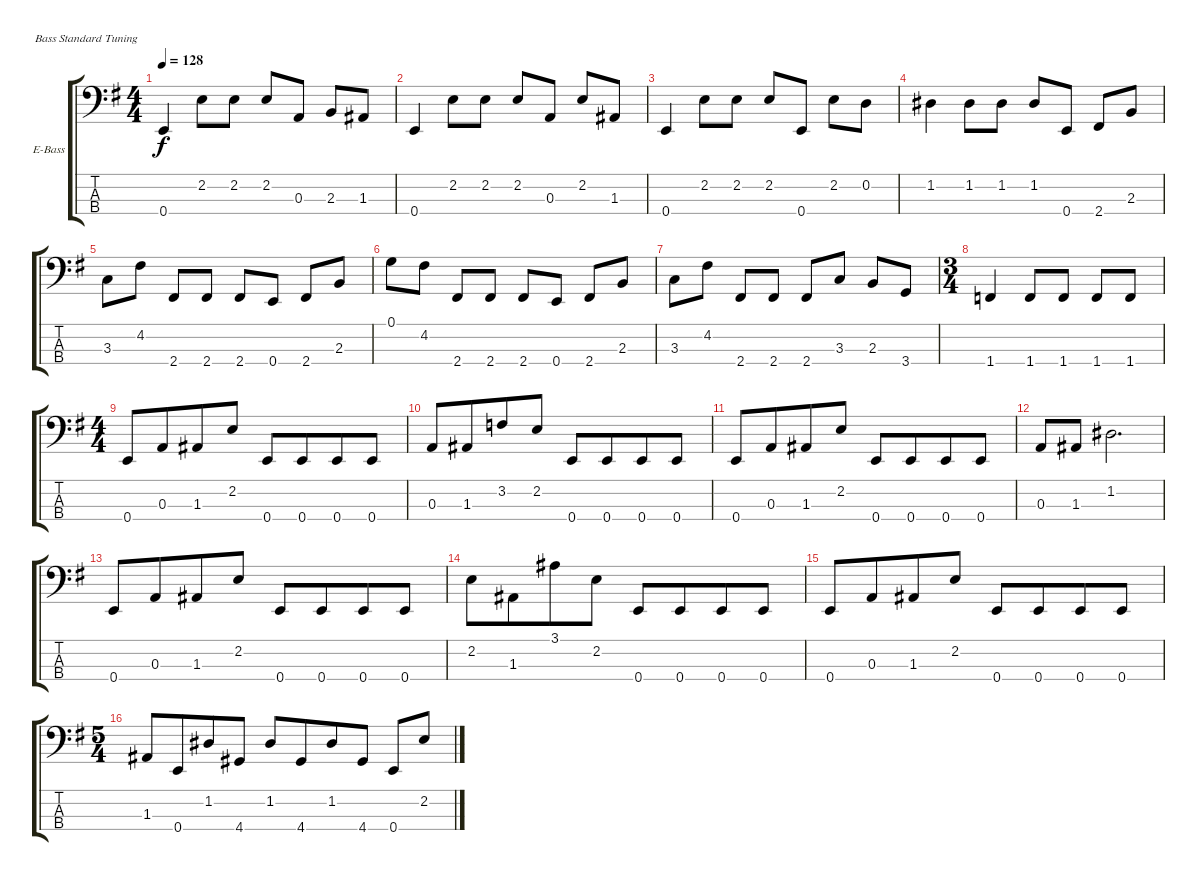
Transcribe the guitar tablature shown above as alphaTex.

\bracketExtendMode groupsimilarinstruments
\firstSystemTrackNameOrientation horizontal
\otherSystemsTrackNameOrientation horizontal
\track ("Bass" "E-Bass") {instrument electricbasspick}
\staff {score tabs}
\tuning (G2 D2 A1 E1)
\ts (4 4)
\tempo 128
\clef f4
\scale
1.05549
\ks g
0.4.4{dy f} 2.2.8 2.2.8 2.2.8 0.3.8 2.3.8 1.3.8 |
\scale
0.944515 0.4.4 2.2.8 2.2.8 2.2.8 0.3.8 2.2.8 1.3.8 |
\scale
1.05549 0.4.4 2.2.8 2.2.8 2.2.8 0.4.8 2.2.8 0.2.8 |
\scale
0.944515 1.2.4 1.2.8 1.2.8 1.2.8 0.4.8 2.4.8 2.3.8 |
\scale
1.05549 3.3.8 4.2.8 2.4.8 2.4.8 2.4.8 0.4.8 2.4.8 2.3.8 |
\scale
0.944515 0.1.8 4.2.8 2.4.8 2.4.8 2.4.8 0.4.8 2.4.8 2.3.8 |
\scale
1.05549 3.3.8 4.2.8 2.4.8 2.4.8 2.4.8 3.3.8 2.3.8 3.4.8 |
\ts (3 4)
\beaming (8 4 4 6)
\scale
0.944515 1.4.4 1.4.8 1.4.8 1.4.8 1.4.8 |
\ts (4 4)
\beaming (8 4 4 6)
\scale
1.08575 0.4.8 0.3.8 1.3.8 2.2.8 0.4.8 0.4.8 0.4.8 0.4.8 |
\scale
0.91425 0.3.8 1.3.8 3.2.8 2.2.8 0.4.8 0.4.8 0.4.8 0.4.8 |
\scale
1.05549 0.4.8 0.3.8 1.3.8 2.2.8 0.4.8 0.4.8 0.4.8 0.4.8 |
\scale
0.944515 0.3.8 1.3.8 1.2.2{d} |
\scale
1.05549 0.4.8 0.3.8 1.3.8 2.2.8 0.4.8 0.4.8 0.4.8 0.4.8 |
\scale
0.944515 2.2.8 1.3.8 3.1.8 2.2.8 0.4.8 0.4.8 0.4.8 0.4.8 |
\scale
1.05549 0.4.8 0.3.8 1.3.8 2.2.8 0.4.8 0.4.8 0.4.8 0.4.8 |
\ts (5 4)
\beaming (8 4 4 6)
\scale
0.944515 1.3.8 0.4.8 1.2.8 4.4.8 1.2.8 4.4.8 1.2.8 4.4.8 0.4.8 2.2.8
